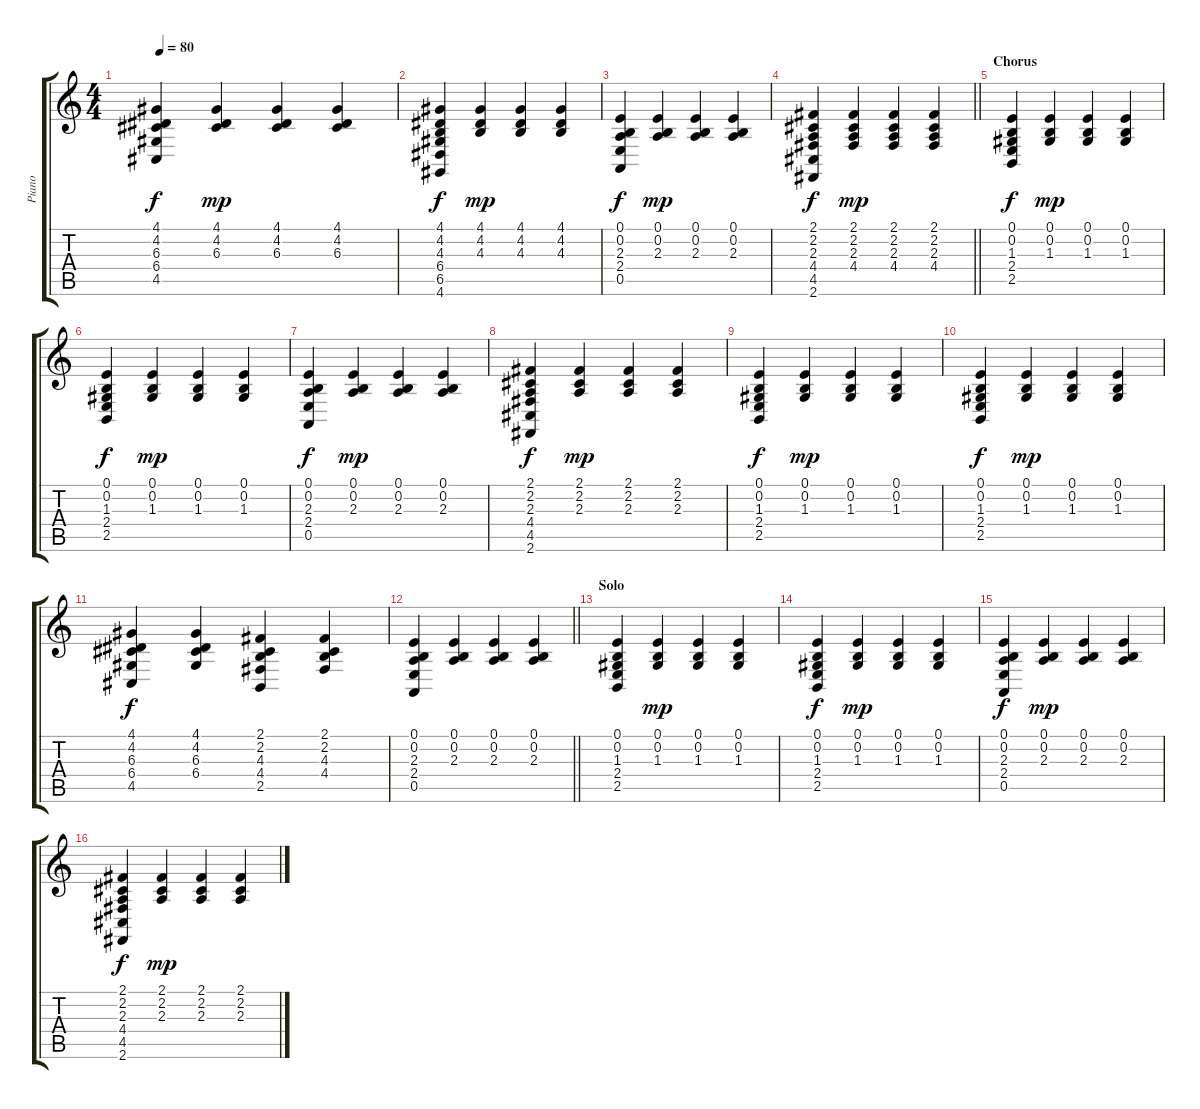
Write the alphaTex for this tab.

\track ("Piano" "Piano") {instrument acousticgrandpiano}
\staff {score tabs}
\tuning (E4 B3 G3 D3 A2 E2) {hide}
\ts (4 4)
\tempo 80
\clef g2
\ks c
(4.1 4.2 6.3 6.4 4.5).4{dy f} (4.1 4.2 6.3).4{dy mp} (4.1 4.2 6.3).4 (4.1 4.2 6.3).4 |
(4.1 4.2 4.3 6.4 6.5 4.6).4{dy f} (4.1 4.2 4.3).4{dy mp} (4.1 4.2 4.3).4 (4.1 4.2 4.3).4 |
(0.1 0.2 2.3 2.4 0.5).4{dy f} (0.1 0.2 2.3).4{dy mp} (0.1 0.2 2.3).4 (0.1 0.2 2.3).4 |
\barLineRight lightlight
(2.1 2.2 2.3 4.4 4.5 2.6).4{dy f} (2.1 2.2 2.3 4.4).4{dy mp} (2.1 2.2 2.3 4.4).4 (2.1 2.2 2.3 4.4).4 |
\section ("" "Chorus")
(0.1 0.2 1.3 2.4 2.5).4{dy f} (0.1 0.2 1.3).4{dy mp} (0.1 0.2 1.3).4 (0.1 0.2 1.3).4 |
(0.1 0.2 1.3 2.4 2.5).4{dy f} (0.1 0.2 1.3).4{dy mp} (0.1 0.2 1.3).4 (0.1 0.2 1.3).4 |
(0.1 0.2 2.3 2.4 0.5).4{dy f} (0.1 0.2 2.3).4{dy mp} (0.1 0.2 2.3).4 (0.1 0.2 2.3).4 |
(2.1 2.2 2.3 4.4 4.5 2.6).4{dy f} (2.1 2.2 2.3).4{dy mp} (2.1 2.2 2.3).4 (2.1 2.2 2.3).4 |
(0.1 0.2 1.3 2.4 2.5).4{dy f} (0.1 0.2 1.3).4{dy mp} (0.1 0.2 1.3).4 (0.1 0.2 1.3).4 |
(0.1 0.2 1.3 2.4 2.5).4{dy f} (0.1 0.2 1.3).4{dy mp} (0.1 0.2 1.3).4 (0.1 0.2 1.3).4 |
(4.1 4.2 6.3 6.4 4.5).4{dy f} (4.1 4.2 6.3 6.4).4 (2.1 2.2 4.3 4.4 2.5).4 (2.1 2.2 4.3 4.4).4 |
\barLineRight lightlight
(0.1 0.2 2.3 2.4 0.5).4 (0.1 0.2 2.3).4 (0.1 0.2 2.3).4 (0.1 0.2 2.3).4 |
\section ("" "Solo")
(0.1 0.2 1.3 2.4 2.5).4 (0.1 0.2 1.3).4{dy mp} (0.1 0.2 1.3).4 (0.1 0.2 1.3).4 |
(0.1 0.2 1.3 2.4 2.5).4{dy f} (0.1 0.2 1.3).4{dy mp} (0.1 0.2 1.3).4 (0.1 0.2 1.3).4 |
(0.1 0.2 2.3 2.4 0.5).4{dy f} (0.1 0.2 2.3).4{dy mp} (0.1 0.2 2.3).4 (0.1 0.2 2.3).4 |
(2.1 2.2 2.3 4.4 4.5 2.6).4{dy f} (2.1 2.2 2.3).4{dy mp} (2.1 2.2 2.3).4 (2.1 2.2 2.3).4
